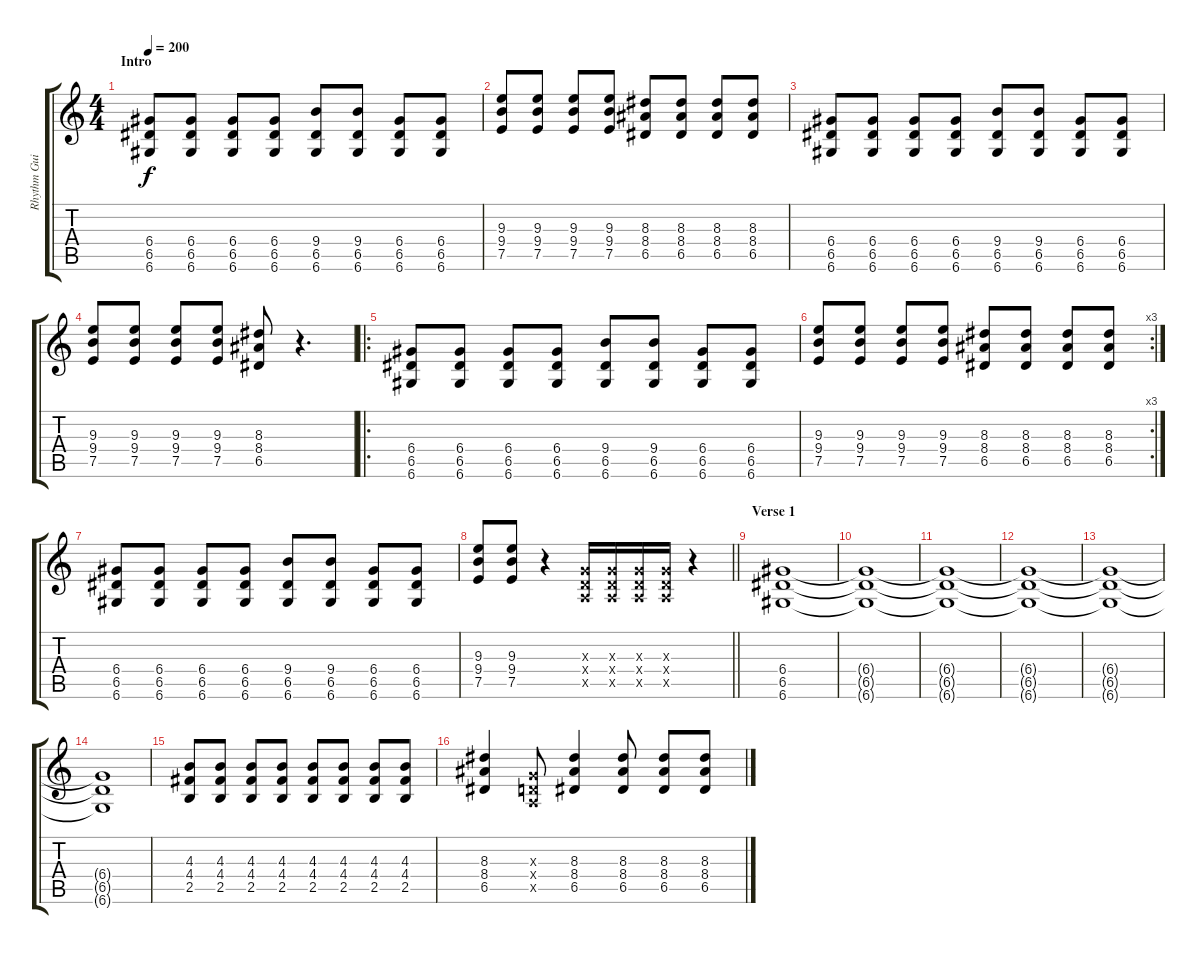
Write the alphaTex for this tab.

\track ("Rhythm Guitar" "Rhythm Gui") {instrument overdrivenguitar}
\staff {score tabs}
\tuning (E4 B3 G3 D3 A2 D2) {hide}
\ts (4 4)
\section ("" "Intro")
\tempo 200
\clef g2
\ks c
(6.4 6.5 6.6).8{dy f instrument overdrivenguitar} (6.4 6.5 6.6).8 (6.4 6.5 6.6).8 (6.4 6.5 6.6).8 (9.4 6.5 6.6).8 (9.4 6.5 6.6).8 (6.4 6.5 6.6).8 (6.4 6.5 6.6).8 |
(9.3 9.4 7.5).8 (9.3 9.4 7.5).8 (9.3 9.4 7.5).8 (9.3 9.4 7.5).8 (8.3 8.4 6.5).8 (8.3 8.4 6.5).8 (8.3 8.4 6.5).8 (8.3 8.4 6.5).8 |
(6.4 6.5 6.6).8 (6.4 6.5 6.6).8 (6.4 6.5 6.6).8 (6.4 6.5 6.6).8 (9.4 6.5 6.6).8 (9.4 6.5 6.6).8 (6.4 6.5 6.6).8 (6.4 6.5 6.6).8 |
(9.3 9.4 7.5).8 (9.3 9.4 7.5).8 (9.3 9.4 7.5).8 (9.3 9.4 7.5).8 (8.3 8.4 6.5).8 r.4{d} |
\ro
(6.4 6.5 6.6).8 (6.4 6.5 6.6).8 (6.4 6.5 6.6).8 (6.4 6.5 6.6).8 (9.4 6.5 6.6).8 (9.4 6.5 6.6).8 (6.4 6.5 6.6).8 (6.4 6.5 6.6).8 |
\rc 3
(9.3 9.4 7.5).8 (9.3 9.4 7.5).8 (9.3 9.4 7.5).8 (9.3 9.4 7.5).8 (8.3 8.4 6.5).8 (8.3 8.4 6.5).8 (8.3 8.4 6.5).8 (8.3 8.4 6.5).8 |
(6.4 6.5 6.6).8 (6.4 6.5 6.6).8 (6.4 6.5 6.6).8 (6.4 6.5 6.6).8 (9.4 6.5 6.6).8 (9.4 6.5 6.6).8 (6.4 6.5 6.6).8 (6.4 6.5 6.6).8 |
\barLineRight lightlight
(9.3 9.4 7.5).8 (9.3 9.4 7.5).8 r.4 (0.3{x} 0.4{x} 0.5{x}).16 (0.3{x} 0.4{x} 0.5{x}).16 (0.3{x} 0.4{x} 0.5{x}).16 (0.3{x} 0.4{x} 0.5{x}).16 r.4 |
\section ("" "Verse 1")
(6.4 6.5 6.6).1 |
(6.4{t} 6.5{t} 6.6{t}).1 |
(6.4{t} 6.5{t} 6.6{t}).1 |
(6.4{t} 6.5{t} 6.6{t}).1 |
(6.4{t} 6.5{t} 6.6{t}).1 |
(6.4{t} 6.5{t} 6.6{t}).1 |
(4.3 4.4 2.5).8 (4.3 4.4 2.5).8 (4.3 4.4 2.5).8 (4.3 4.4 2.5).8 (4.3 4.4 2.5).8 (4.3 4.4 2.5).8 (4.3 4.4 2.5).8 (4.3 4.4 2.5).8 |
(8.3 8.4 6.5).4 (0.3{x} 0.4{x} 0.5{x}).8 (8.3 8.4 6.5).4 (8.3 8.4 6.5).8 (8.3 8.4 6.5).8 (8.3 8.4 6.5).8
